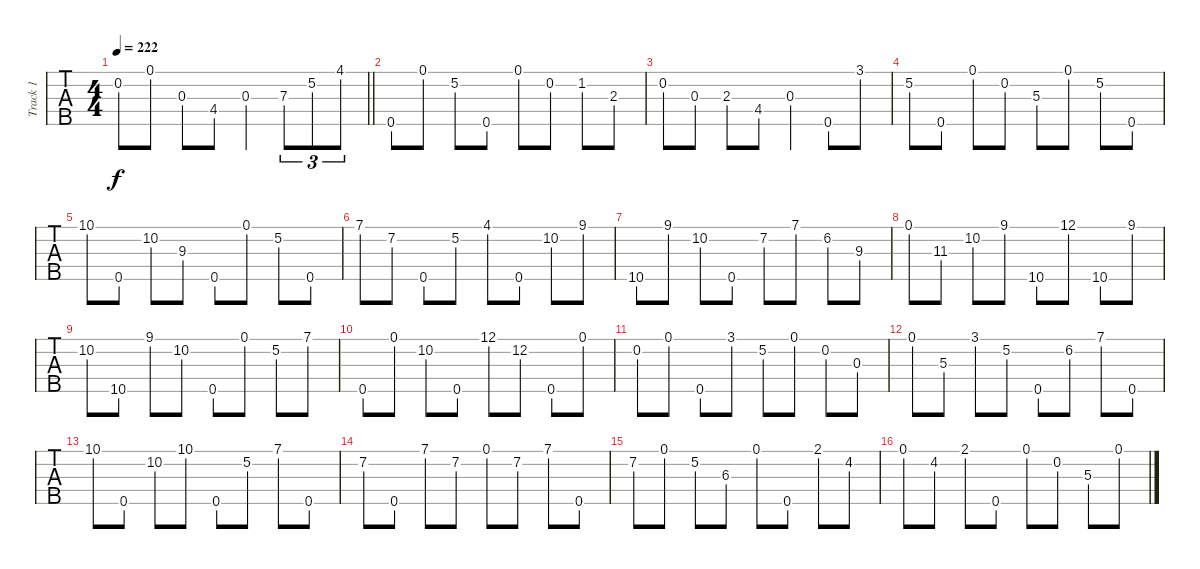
\track ("Track 1" "Track 1") {instrument banjo}
\staff {tabs}
\tuning (D4 B3 G3 D3 G4) {hide}
\displaytranspose 12
\ts (4 4)
\tempo 222
\clef g2
\barLineRight lightlight
\ks c
0.2.8{dy f} 0.1.8 0.3.8 4.4.8 0.3.4 7.3.8{tu (3 2)} 5.2.8{tu (3 2)} 4.1.8{tu (3 2)} |
0.5.8 0.1.8 5.2.8 0.5.8 0.1.8 0.2.8 1.2.8 2.3.8 |
0.2.8 0.3.8 2.3.8 4.4.8 0.3.4 0.5.8 3.1.8 |
5.2.8 0.5.8 0.1.8 0.2.8 5.3.8 0.1.8 5.2.8 0.5.8 |
10.1.8 0.5.8 10.2.8 9.3.8 0.5.8 0.1.8 5.2.8 0.5.8 |
7.1.8 7.2.8 0.5.8 5.2.8 4.1.8 0.5.8 10.2.8 9.1.8 |
10.5.8 9.1.8 10.2.8 0.5.8 7.2.8 7.1.8 6.2.8 9.3.8 |
0.1.8 11.3.8 10.2.8 9.1.8 10.5.8 12.1.8 10.5.8 9.1.8 |
10.2.8 10.5.8 9.1.8 10.2.8 0.5.8 0.1.8 5.2.8 7.1.8 |
0.5.8 0.1.8 10.2.8 0.5.8 12.1.8 12.2.8 0.5.8 0.1.8 |
0.2.8 0.1.8 0.5.8 3.1.8 5.2.8 0.1.8 0.2.8 0.3.8 |
0.1.8 5.3.8 3.1.8 5.2.8 0.5.8 6.2.8 7.1.8 0.5.8 |
10.1.8 0.5.8 10.2.8 10.1.8 0.5.8 5.2.8 7.1.8 0.5.8 |
7.2.8 0.5.8 7.1.8 7.2.8 0.1.8 7.2.8 7.1.8 0.5.8 |
7.2.8 0.1.8 5.2.8 6.3.8 0.1.8 0.5.8 2.1.8 4.2.8 |
0.1.8 4.2.8 2.1.8 0.5.8 0.1.8 0.2.8 5.3.8 0.1.8
